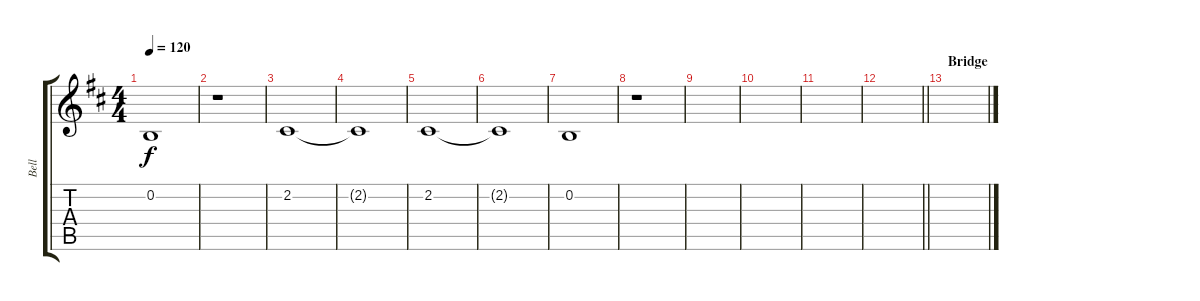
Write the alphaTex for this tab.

\track ("Bell" "Bell") {instrument glockenspiel}
\staff {score tabs}
\tuning (E4 B3 G3 D3 A2 E2) {hide}
\ts (4 4)
\tempo 120
\clef g2
\ks d
0.2.1{dy f} |
r.1 |
2.2.1 |
2.2{t}.1 |
2.2.1 |
2.2{t}.1 |
0.2.1 |
r.1 |
|
|
|
\barLineRight lightlight
|
\section ("" "Bridge")
